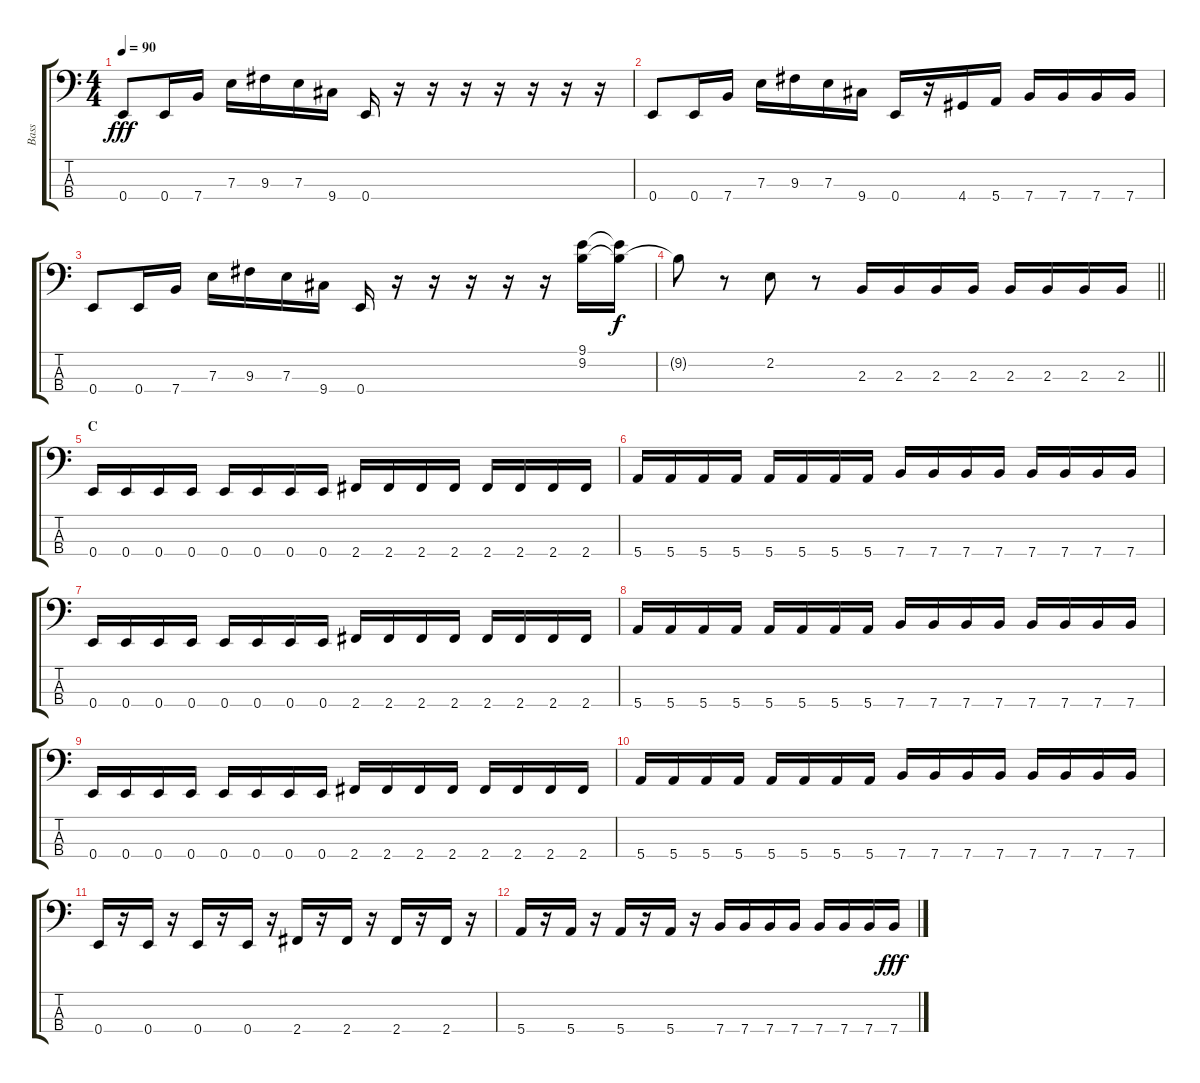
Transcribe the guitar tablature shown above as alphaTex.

\track ("Bass" "Bass") {instrument electricbassfinger}
\staff {score tabs}
\tuning (G2 D2 A1 E1) {hide}
\ts (4 4)
\tempo 90
\clef f4
\ks c
0.4.8{dy fff} 0.4.16 7.4.16 7.3.16 9.3.16 7.3.16 9.4.16 0.4.16 r.16 r.16 r.16 r.16 r.16 r.16 r.16 |
0.4.8 0.4.16 7.4.16 7.3.16 9.3.16 7.3.16 9.4.16 0.4.16 r.16 4.4.16 5.4.16 7.4.16 7.4.16 7.4.16 7.4.16 |
0.4.8 0.4.16 7.4.16 7.3.16 9.3.16 7.3.16 9.4.16 0.4.16 r.16 r.16 r.16 r.16 r.16 (9.1 9.2).16 (9.1{t} 9.2{t}).16{dy f} |
\barLineRight lightlight
9.2{t}.8 r.8 2.2.8 r.8 2.3.16 2.3.16 2.3.16 2.3.16 2.3.16 2.3.16 2.3.16 2.3.16 |
\section ("" "C")
0.4.16 0.4.16 0.4.16 0.4.16 0.4.16 0.4.16 0.4.16 0.4.16 2.4.16 2.4.16 2.4.16 2.4.16 2.4.16 2.4.16 2.4.16 2.4.16 |
5.4.16 5.4.16 5.4.16 5.4.16 5.4.16 5.4.16 5.4.16 5.4.16 7.4.16 7.4.16 7.4.16 7.4.16 7.4.16 7.4.16 7.4.16 7.4.16 |
0.4.16 0.4.16 0.4.16 0.4.16 0.4.16 0.4.16 0.4.16 0.4.16 2.4.16 2.4.16 2.4.16 2.4.16 2.4.16 2.4.16 2.4.16 2.4.16 |
5.4.16 5.4.16 5.4.16 5.4.16 5.4.16 5.4.16 5.4.16 5.4.16 7.4.16 7.4.16 7.4.16 7.4.16 7.4.16 7.4.16 7.4.16 7.4.16 |
0.4.16 0.4.16 0.4.16 0.4.16 0.4.16 0.4.16 0.4.16 0.4.16 2.4.16 2.4.16 2.4.16 2.4.16 2.4.16 2.4.16 2.4.16 2.4.16 |
5.4.16 5.4.16 5.4.16 5.4.16 5.4.16 5.4.16 5.4.16 5.4.16 7.4.16 7.4.16 7.4.16 7.4.16 7.4.16 7.4.16 7.4.16 7.4.16 |
0.4.16 r.16 0.4.16 r.16 0.4.16 r.16 0.4.16 r.16 2.4.16 r.16 2.4.16 r.16 2.4.16 r.16 2.4.16 r.16 |
5.4.16 r.16 5.4.16 r.16 5.4.16 r.16 5.4.16 r.16 7.4.16 7.4.16 7.4.16 7.4.16 7.4.16 7.4.16 7.4.16 7.4.16{dy fff}
